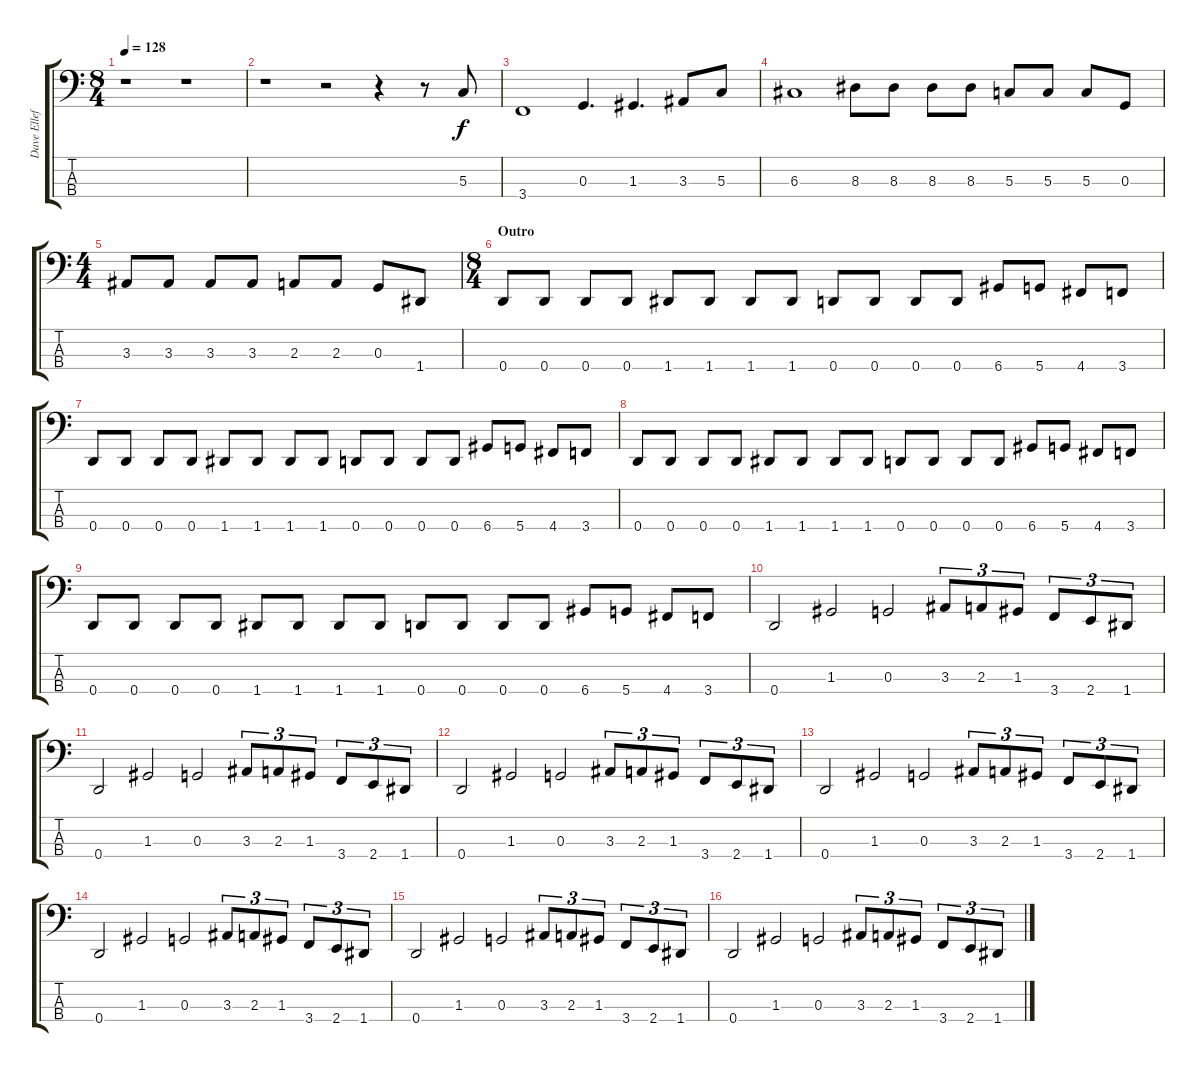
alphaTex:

\track ("Dave Ellefson" "Dave Ellef") {instrument electricbasspick}
\staff {score tabs}
\tuning (F2 C2 G1 D1) {hide}
\ts (8 4)
\tempo 128
\clef f4
\ks c
r.1{dy f} r.1 |
r.1 r.2 r.4 r.8 5.3.8 |
3.4.1 0.3.4{d} 1.3.4{d} 3.3.8 5.3.8 |
6.3.1 8.3.8 8.3.8 8.3.8 8.3.8 5.3.8 5.3.8 5.3.8 0.3.8 |
\ts (4 4)
3.3.8 3.3.8 3.3.8 3.3.8 2.3.8 2.3.8 0.3.8 1.4.8 |
\ts (8 4)
\section ("" "Outro")
0.4.8 0.4.8 0.4.8 0.4.8 1.4.8 1.4.8 1.4.8 1.4.8 0.4.8 0.4.8 0.4.8 0.4.8 6.4.8 5.4.8 4.4.8 3.4.8 |
0.4.8 0.4.8 0.4.8 0.4.8 1.4.8 1.4.8 1.4.8 1.4.8 0.4.8 0.4.8 0.4.8 0.4.8 6.4.8 5.4.8 4.4.8 3.4.8 |
0.4.8 0.4.8 0.4.8 0.4.8 1.4.8 1.4.8 1.4.8 1.4.8 0.4.8 0.4.8 0.4.8 0.4.8 6.4.8 5.4.8 4.4.8 3.4.8 |
0.4.8 0.4.8 0.4.8 0.4.8 1.4.8 1.4.8 1.4.8 1.4.8 0.4.8 0.4.8 0.4.8 0.4.8 6.4.8 5.4.8 4.4.8 3.4.8 |
0.4.2 1.3.2 0.3.2 3.3.8{tu (3 2)} 2.3.8{tu (3 2)} 1.3.8{tu (3 2)} 3.4.8{tu (3 2)} 2.4.8{tu (3 2)} 1.4.8{tu (3 2)} |
0.4.2 1.3.2 0.3.2 3.3.8{tu (3 2)} 2.3.8{tu (3 2)} 1.3.8{tu (3 2)} 3.4.8{tu (3 2)} 2.4.8{tu (3 2)} 1.4.8{tu (3 2)} |
0.4.2 1.3.2 0.3.2 3.3.8{tu (3 2)} 2.3.8{tu (3 2)} 1.3.8{tu (3 2)} 3.4.8{tu (3 2)} 2.4.8{tu (3 2)} 1.4.8{tu (3 2)} |
0.4.2 1.3.2 0.3.2 3.3.8{tu (3 2)} 2.3.8{tu (3 2)} 1.3.8{tu (3 2)} 3.4.8{tu (3 2)} 2.4.8{tu (3 2)} 1.4.8{tu (3 2)} |
0.4.2 1.3.2 0.3.2 3.3.8{tu (3 2)} 2.3.8{tu (3 2)} 1.3.8{tu (3 2)} 3.4.8{tu (3 2)} 2.4.8{tu (3 2)} 1.4.8{tu (3 2)} |
0.4.2 1.3.2 0.3.2 3.3.8{tu (3 2)} 2.3.8{tu (3 2)} 1.3.8{tu (3 2)} 3.4.8{tu (3 2)} 2.4.8{tu (3 2)} 1.4.8{tu (3 2)} |
0.4.2 1.3.2 0.3.2 3.3.8{tu (3 2)} 2.3.8{tu (3 2)} 1.3.8{tu (3 2)} 3.4.8{tu (3 2)} 2.4.8{tu (3 2)} 1.4.8{tu (3 2)}
